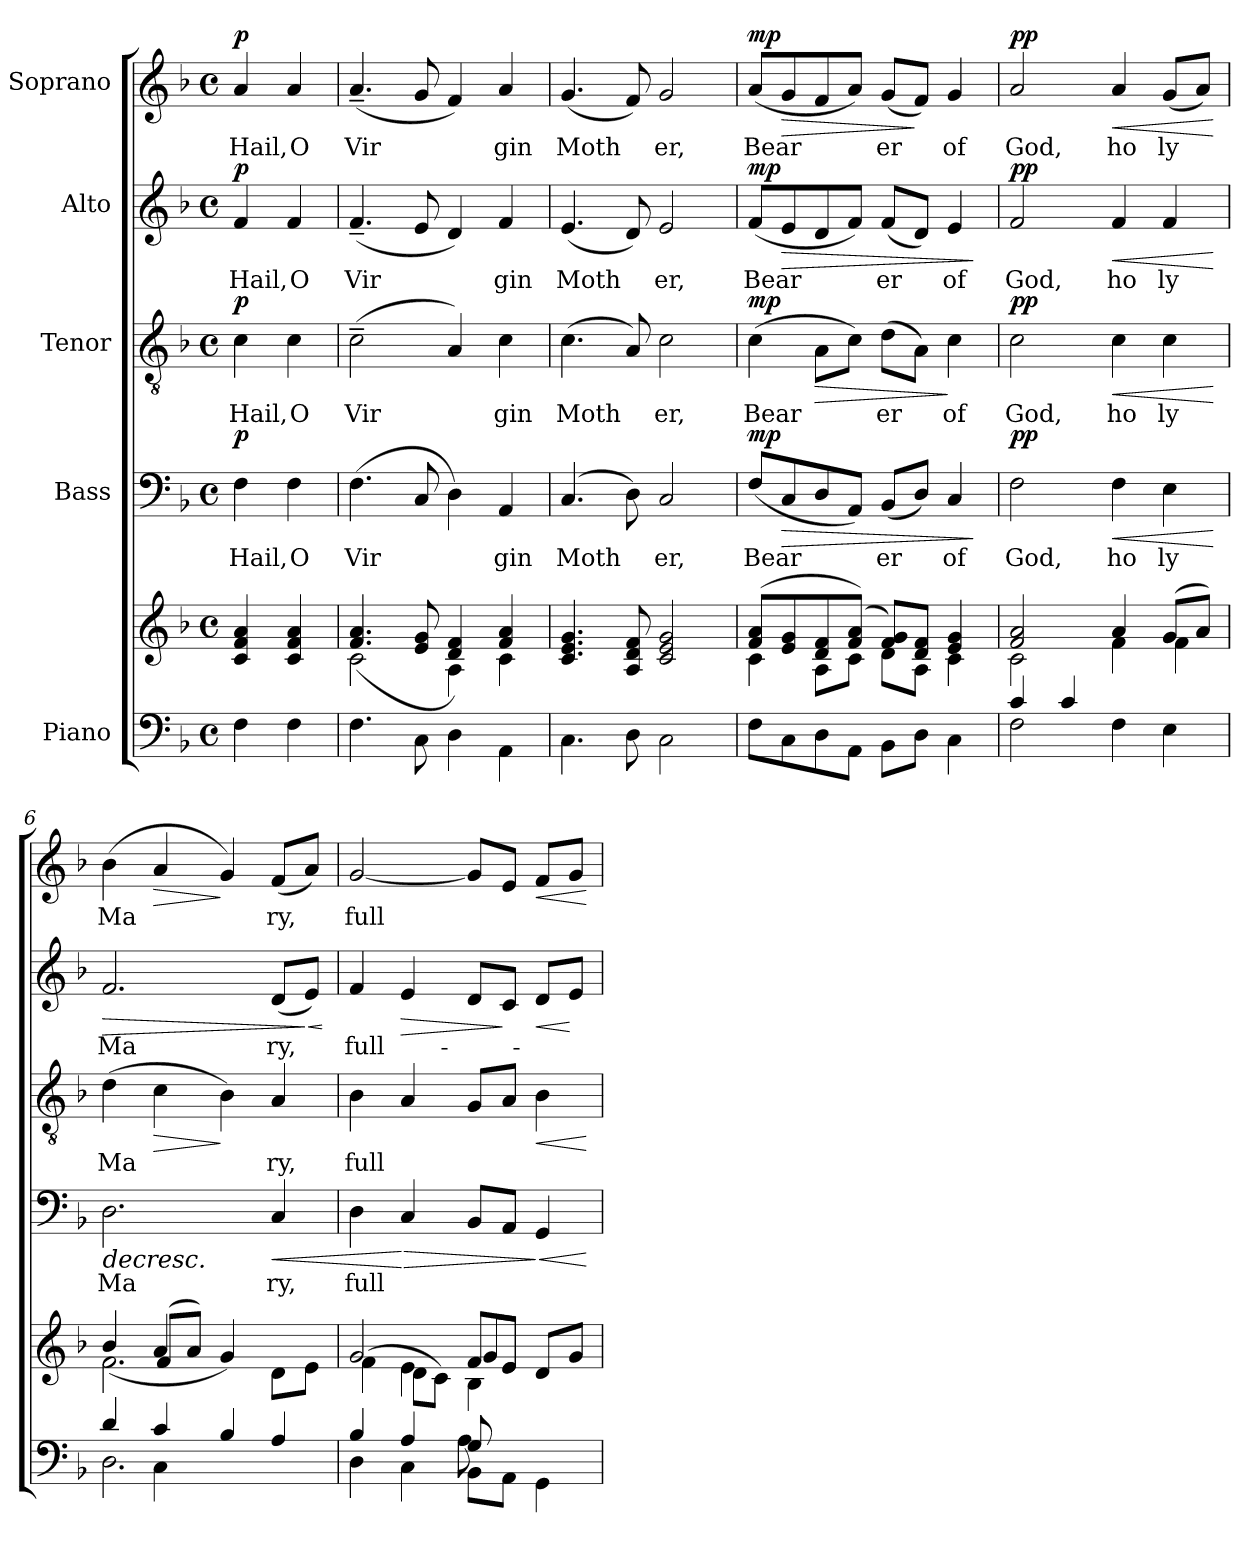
**kern	**kern	**kern	**text	**dynam	**kern	**text	**dynam	**kern	**text	**dynam	**kern	**text	**dynam
*part5	*part5	*part4	*part4	*part4	*part3	*part3	*part3	*part2	*part2	*part2	*part1	*part1	*part1
*staff6	*staff5	*staff4	*staff4	*staff4	*staff3	*staff3	*staff3	*staff2	*staff2	*staff2	*staff1	*staff1	*staff1
*I"Piano	*	*I"Bass	*	*	*I"Tenor	*	*	*I"Alto	*	*	*I"Soprano	*	*
*clefF4	*clefG2	*clefF4	*	*	*clefGv2	*	*	*clefG2	*	*	*clefG2	*	*
*k[b-]	*k[b-]	*k[b-]	*	*	*k[b-]	*	*	*k[b-]	*	*	*k[b-]	*	*
*F:	*F:	*F:	*	*	*F:	*	*	*F:	*	*	*F:	*	*
*M4/4	*M4/4	*M4/4	*	*	*M4/4	*	*	*M4/4	*	*	*M4/4	*	*
*met(c)	*met(c)	*met(c)	*	*	*met(c)	*	*	*met(c)	*	*	*met(c)	*	*
=1	=1	=1	=1	=1	=1	=1	=1	=1	=1	=1	=1	=1	=1
!	!	!	!LO:LY:b	!LO:DY:a	!	!LO:LY:b	!LO:DY:a	!	!LO:LY:b	!LO:DY:a	!	!LO:LY:b	!LO:DY:a
4F\	4c/ 4f/ 4a/	4F\	Hail,	p	4c\	Hail,	p	4f/	Hail,	p	4a/	Hail,	p
!	!	!	!LO:LY:b	!	!	!LO:LY:b	!	!	!LO:LY:b	!	!	!LO:LY:b	!
4F\	4c/ 4f/ 4a/	4F\	O	.	4c\	O	.	4f/	O	.	4a/	O	.
=2	=2	=2	=2	=2	=2	=2	=2	=2	=2	=2	=2	=2	=2
*	*^	*	*	*	*	*	*	*	*	*	*	*	*
!	!	!	!	!LO:LY:b	!	!	!LO:LY:b	!	!	!LO:LY:b	!	!	!LO:LY:b	!
4.F\	2c\	(4.f/ 4.a/	(>4.F\	Vir	.	(>2c~>\	Vir	.	(4.f~</	Vir	.	(<4.a~</	Vir	.
8C\	.	8e/ 8g/	8C/	.	.	.	.	.	8e/	.	.	8g/	.	.
4D\	4A\	4d/ 4f/)	4D\)	.	.	4A/)	.	.	4d/)	.	.	4f/)	.	.
!	!	!	!	!LO:LY:b	!	!	!LO:LY:b	!	!	!LO:LY:b	!	!	!LO:LY:b	!
4AA\	4c\	4f/ 4a/	4AA/	gin	.	4c\	gin	.	4f/	gin	.	4a/	gin	.
=3	=3	=3	=3	=3	=3	=3	=3	=3	=3	=3	=3	=3	=3	=3
!	!	!	!	!LO:LY:b	!	!	!LO:LY:b	!	!	!LO:LY:b	!	!	!LO:LY:b	!
*	*v	*v	*	*	*	*	*	*	*	*	*	*	*	*
4.C\	4.c/ 4.e/ 4.g/	(4.C/	Moth	.	(>4.c\	Moth	.	(4.e/	Moth	.	(<4.g/	Moth	.
8D\	8A/ 8d/ 8f/	8D\)	.	.	8A/)	.	.	8d/)	.	.	8f/)	.	.
!	!	!	!LO:LY:b	!	!	!LO:LY:b	!	!	!LO:LY:b	!	!	!LO:LY:b	!
2C\	2c/ 2e/ 2g/	2C/	er,	.	2c\	er,	.	2e/	er,	.	2g/	er,	.
=4	=4	=4	=4	=4	=4	=4	=4	=4	=4	=4	=4	=4	=4
*	*^	*	*	*	*	*	*	*	*	*	*	*	*
!	!	!	!	!LO:LY:b	!LO:DY:a	!	!LO:LY:b	!LO:DY:a	!	!LO:LY:b	!LO:DY:a	!	!LO:LY:b	!LO:DY:a
8F\L	(>8f/ 8a/L	4c\	(<8F/L	Bear	mp	(>4c\	Bear	mp	(>8f/L	Bear	mp	(<8a/L	Bear	mp
!	!	!	!	!	!LO:HP:b	!	!	!	!	!	!LO:HP:b	!	!	!LO:HP:b
8C\	8e/ 8g/	.	8C/	.	>	.	.	.	8e/	.	>	8g/	.	>
!	!	!	!	!	!	!	!	!LO:HP:b	!	!	!	!	!	!
8D\	8d/ 8f/	8A\L	8D/	.	.	8A\L	.	>	8d/	.	.	8f/	.	.
8AA\J	(<8f/ 8a/J)	8c\J	8AA/J)	.	.	8c\J)	.	.	8f/J)	.	.	8a/J)	.	.
!	!	!	!	!LO:LY:b	!	!	!LO:LY:b	!	!	!LO:LY:b	!	!	!LO:LY:b	!
8BB-\L	8f/ 8g/L)	8d\L	(<8BB-/L	er	.	(>8d\L	er	.	(>8f/L	er	.	(<8g/L	er	.
8D\J	8d/ 8f/J	8A\J	8D/J)	.	.	8A\J)	.	.	8d/J)	.	.	8f/J)	.	]
!	!	!	!	!LO:LY:b	!	!	!LO:LY:b	!	!	!LO:LY:b	!	!	!LO:LY:b	!
4C\	4e/ 4g/	4c\	4C/	of	.	4c\	of	]	4e/	of	.	4g/	of	.
*	*v	*v	*	*	*	*	*	*	*	*	*	*	*	*
.	.	.	.	]	.	.	.	.	.	]	.	.	.
=5	=5	=5	=5	=5	=5	=5	=5	=5	=5	=5	=5	=5	=5
*^	*^	*	*	*	*	*	*	*	*	*	*	*	*
!	!	!	!	!	!LO:LY:b	!LO:DY:a	!	!LO:LY:b	!LO:DY:a	!	!LO:LY:b	!LO:DY:a	!	!LO:LY:b	!LO:DY:a
2F\	4c/	2f/ 2a/	2c\	2F\	God,	pp	2c\	God,	pp	2f/	God,	pp	2a/	God,	pp
.	4c/	.	.	.	.	.	.	.	.	.	.	.	.	.	.
!	!	!	!	!	!LO:LY:b	!LO:HP:b	!	!LO:LY:b	!LO:HP:b	!	!LO:LY:b	!LO:HP:b	!	!LO:LY:b	!LO:HP:b
4F\	2ryy	4f\	4a/	4F\	ho	<	4c\	ho	<	4f/	ho	<	4a/	ho	<
!	!	!	!	!	!LO:LY:b	!	!	!LO:LY:b	!	!	!LO:LY:b	!	!	!LO:LY:b	!
4E\	.	(>8g/L	4f\	4E\	ly	.	4c\	ly	.	4f/	ly	.	(<8g/L	ly	.
.	.	8a/J)	.	.	.	.	.	.	.	.	.	.	8a/J)	.	.
*v	*v	*	*	*	*	*	*	*	*	*	*	*	*	*	*
*	*v	*v	*	*	*	*	*	*	*	*	*	*	*	*
.	.	.	.	[	.	.	[	.	.	[	.	.	[
!!LO:PB:g=z
=6	=6	=6	=6	=6	=6	=6	=6	=6	=6	=6	=6	=6	=6
*^	*^	*	*	*	*	*	*	*	*	*	*	*	*
*	*^	*	*^	*	*	*	*	*	*	*	*	*	*	*	*
!	!	!	!	!	!	!	!LO:LY:b	!LO:HP:b	!	!LO:LY:b	!	!	!LO:LY:b	!LO:HP:b	!	!LO:LY:b	!
2.D\	4d/	4ryy	2.f\	(4b-/	4ryy	2.D\	Ma	>	(>4d\	Ma	.	2.f/	Ma	>	(>4b-\	Ma	.
!	!	!	!	!	!	!	!	!	!	!	!LO:HP:b	!	!	!	!	!	!LO:HP:b
.	4c/	4C\	.	4a/	(>8f/L	.	.	.	4c\	.	>	.	.	.	4a/	.	>
.	.	.	.	.	8a/J)	.	.	.	.	.	.	.	.	.	.	.	.
.	4B-/	2ryy	.	4g/)	2ryy	.	.	.	4B-\)	.	]	.	.	.	4g/)	.	]
!	!	!	!	!	!	!	!LO:LY:b	!LO:HP:b	!	!LO:LY:b	!	!	!LO:LY:b	!	!	!LO:LY:b	!
4ryy	4A/	.	4ryy	8d\L	.	4C/	ry,	<	4A/	ry,	.	(>8d/L	ry,	.	(<8f/L	ry,	.
!	!	!	!	!	!	!	!	!	!	!	!	!	!	!LO:HP:n=1:b	!	!	!
.	.	.	.	8e\J	.	.	.	.	.	.	.	8e/J)	.	] <	8a/J)	.	.
*v	*v	*v	*	*	*	*	*	*	*	*	*	*	*	*	*	*	*
*	*v	*v	*v	*	*	*	*	*	*	*	*	*	*	*	*
.	.	.	.	]	.	.	.	.	.	[	.	.	.
=7	=7	=7	=7	=7	=7	=7	=7	=7	=7	=7	=7	=7	=7
*^	*^	*	*	*	*	*	*	*	*	*	*	*	*
*	*^	*	*^	*	*	*	*	*	*	*	*	*	*	*	*
!	!	!	!	!	!	!	!LO:LY:b	!	!	!LO:LY:b	!	!	!LO:LY:b	!	!	!LO:LY:b	!
4B-/	4D\	2ryy	2g/	(<4f\	4ryy	4D\	full	.	4B-\	full	.	4f/	full-	.	[<2g/	full	.
!	!	!	!	!	!	!	!	!LO:HP:n=1:b	!	!	!	!	!	!LO:HP:b	!	!	!
4A/	4C\	.	.	4e\	8d\L	4C/	.	[ >	4A/	.	.	4e/	.	>	.	.	.
.	.	.	.	.	8c\J)	.	.	.	.	.	.	.	.	.	.	.	.
8G/	8A\	8BB-\L	8f/L	8g/L	4B-\	8BB-/L	.	.	8G/L	.	.	8d/L	.	.	8g/L]	.	.
4.ryy	4.ryy	8AA\J	8e/J	8e/J	.	8AA/J	.	.	8A/J	.	.	8c/J	.	]	8e/J	.	.
!	!	!	!	!	!	!	!	!LO:HP:n=1:b	!	!	!LO:HP:b	!	!	!LO:HP:b	!	!	!LO:HP:b
.	.	4GG\	4ryy	8d/L	4ryy	4GG/	.	] <	4B-\	.	<	8d/L	.	<	8f/L	.	<
.	.	.	.	8g/J	.	.	.	.	.	.	.	8e/J	.	[	8g/J	.	.
*v	*v	*v	*	*	*	*	*	*	*	*	*	*	*	*	*	*	*
*	*v	*v	*v	*	*	*	*	*	*	*	*	*	*	*	*
.	.	.	.	[	.	.	[	.	.	.	.	.	[
=	=	=	=	=	=	=	=	=	=	=	=	=	=
*-	*-	*-	*-	*-	*-	*-	*-	*-	*-	*-	*-	*-	*-
